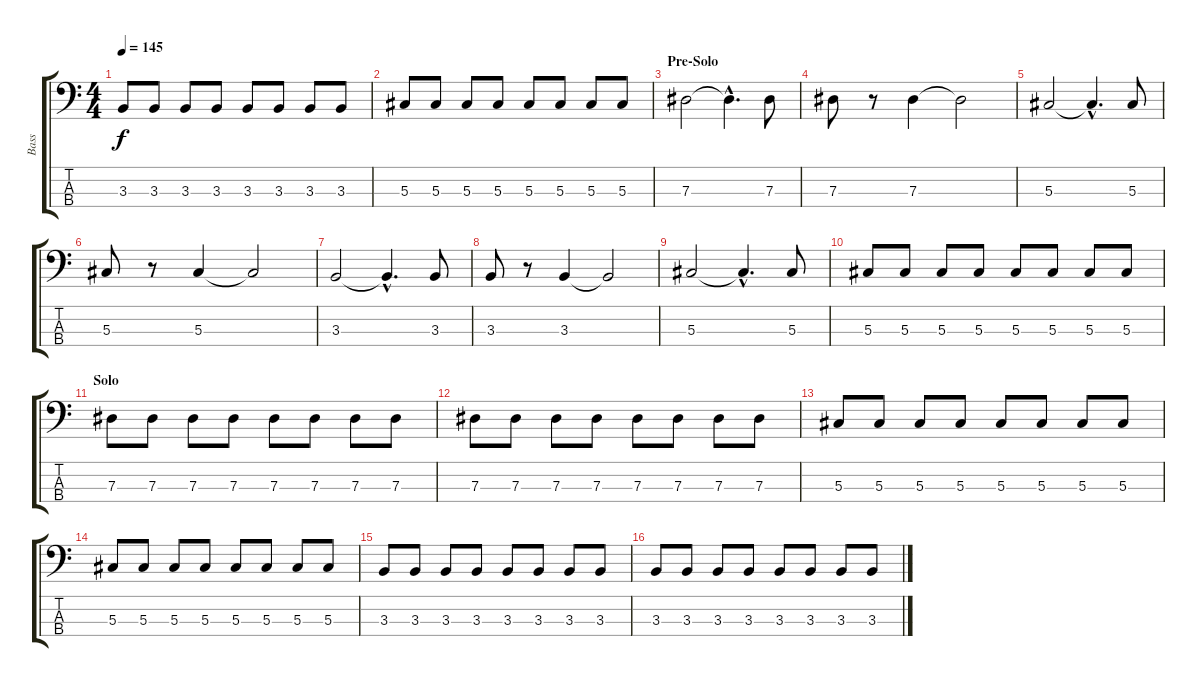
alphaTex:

\track ("Bass" "Bass") {instrument electricbasspick}
\staff {score tabs}
\tuning (Gb2 Db2 Ab1 Eb1) {hide}
\ts (4 4)
\tempo 145
\clef f4
\ks c
3.3.8{dy f} 3.3.8 3.3.8 3.3.8 3.3.8 3.3.8 3.3.8 3.3.8 |
5.3.8 5.3.8 5.3.8 5.3.8 5.3.8 5.3.8 5.3.8 5.3.8 |
\section ("" "Pre-Solo")
7.3.2 7.3{hac t}.4{d} 7.3.8 |
7.3.8 r.8 7.3.4 7.3{t}.2 |
5.3.2 5.3{hac t}.4{d} 5.3.8 |
5.3.8 r.8 5.3.4 5.3{t}.2 |
3.3.2 3.3{hac t}.4{d} 3.3.8 |
3.3.8 r.8 3.3.4 3.3{t}.2 |
5.3.2 5.3{hac t}.4{d} 5.3.8 |
5.3.8 5.3.8 5.3.8 5.3.8 5.3.8 5.3.8 5.3.8 5.3.8 |
\section ("" "Solo")
7.3.8 7.3.8 7.3.8 7.3.8 7.3.8 7.3.8 7.3.8 7.3.8 |
7.3.8 7.3.8 7.3.8 7.3.8 7.3.8 7.3.8 7.3.8 7.3.8 |
5.3.8 5.3.8 5.3.8 5.3.8 5.3.8 5.3.8 5.3.8 5.3.8 |
5.3.8 5.3.8 5.3.8 5.3.8 5.3.8 5.3.8 5.3.8 5.3.8 |
3.3.8 3.3.8 3.3.8 3.3.8 3.3.8 3.3.8 3.3.8 3.3.8 |
3.3.8 3.3.8 3.3.8 3.3.8 3.3.8 3.3.8 3.3.8 3.3.8
